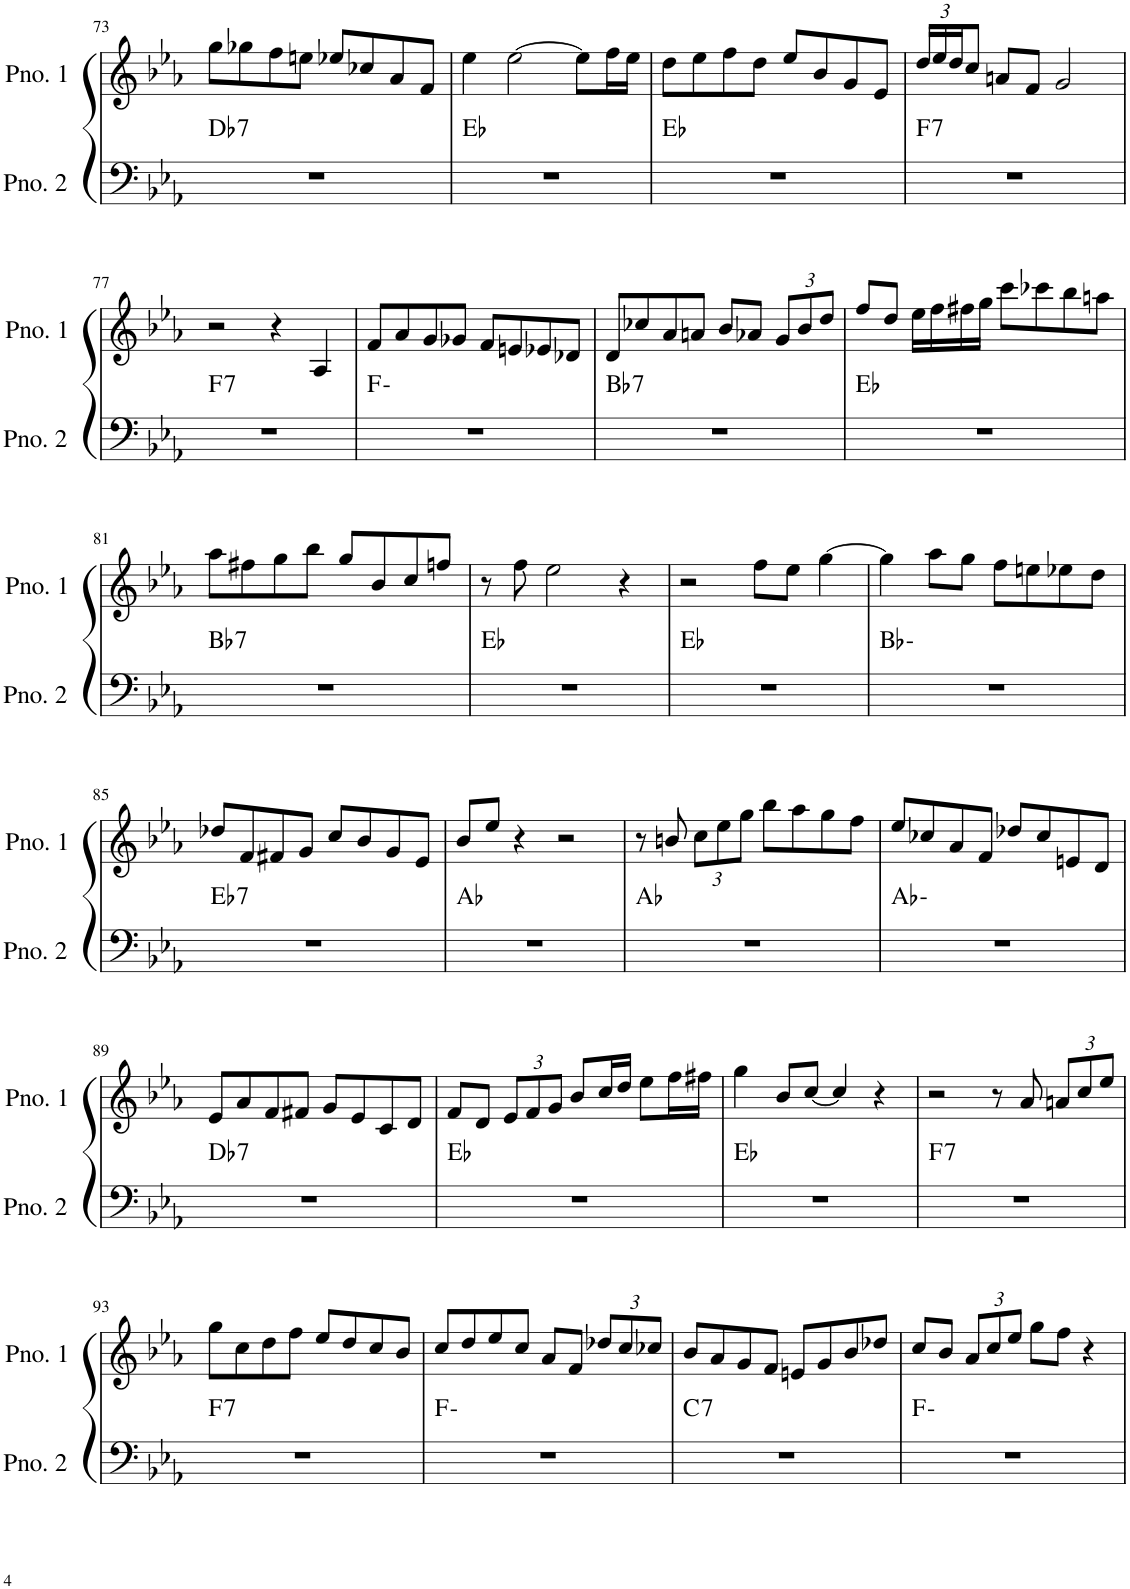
**kern	**harte	**kern
*part2	*part2	*part1
*staff2	*	*staff1
*I"ピアノ 2	*	*I"ピアノ 1
!!LO:PB:g=z
*clefF4	*	*clefG2
*k[b-e-a-]	*	*k[b-e-a-]
*M4/4	*	*M4/4
=73	=73	=73
!	!LO:H:kt=7	!
1r	Db:7	8gg\L
.	.	8gg-X\
.	.	8ff\
.	.	8een\J
.	.	8ee-X/L
.	.	8cc-X/
.	.	8a-/
.	.	8f/J
=74	=74	=74
1r	Eb:maj	4ee-\
.	.	[2ee-\
.	.	8ee-\L]
.	.	16ff\L
.	.	16ee-\JJ
=75	=75	=75
1r	Eb:maj	8dd\L
.	.	8ee-\
.	.	8ff\
.	.	8dd\J
.	.	8ee-/L
.	.	8b-/
.	.	8g/
.	.	8e-/J
=76	=76	=76
*	*	*Xbrackettup
!	!LO:H:kt=7	!
1r	F:7	24dd/LL
.	.	24ee-/
.	.	24dd/J
.	.	8cc/J
.	.	8an/L
.	.	8f/J
.	.	2g/
!!LO:LB:g=z
=77	=77	=77
!	!LO:H:kt=7	!
1r	F:7	2r
.	.	4r
.	.	4A-/
=78	=78	=78
1r	F:min	8f/L
.	.	8a-/
.	.	8g/
.	.	8g-X/J
.	.	8f/L
.	.	8en/
.	.	8e-X/
.	.	8d-X/J
=79	=79	=79
!	!LO:H:kt=7	!
1r	Bb:7	8d/L
.	.	8cc-X/
.	.	8a-/
.	.	8an/J
.	.	8b-/L
.	.	8a-X/J
.	.	12g/L
.	.	12b-/
.	.	12dd/J
=80	=80	=80
1r	Eb:maj	8ff/L
.	.	8dd/J
.	.	16ee-\LL
.	.	16ff\
.	.	16ff#X\
.	.	16gg\JJ
.	.	8ccc\L
.	.	8ccc-X\
.	.	8bb-\
.	.	8aan\J
!!LO:LB:g=z
=81	=81	=81
!	!LO:H:kt=7	!
1r	Bb:7	8aa-\L
.	.	8ff#X\
.	.	8gg\
.	.	8bb-\J
.	.	8gg/L
.	.	8b-/
.	.	8cc/
.	.	8ffn/J
=82	=82	=82
1r	Eb:maj	8r
.	.	8ff\
.	.	2ee-\
.	.	4r
=83	=83	=83
1r	Eb:maj	2r
.	.	8ff\L
.	.	8ee-\J
.	.	[4gg\
=84	=84	=84
1r	Bb:min	4gg\]
.	.	8aa-\L
.	.	8gg\J
.	.	8ff\L
.	.	8een\
.	.	8ee-X\
.	.	8dd\J
!!LO:LB:g=z
=85	=85	=85
!	!LO:H:kt=7	!
1r	Eb:7	8dd-X/L
.	.	8f/
.	.	8f#X/
.	.	8g/J
.	.	8cc/L
.	.	8b-/
.	.	8g/
.	.	8e-/J
=86	=86	=86
1r	Ab:maj	8b-/L
.	.	8ee-/J
.	.	4r
.	.	2r
=87	=87	=87
1r	Ab:maj	8r
.	.	8bn/
.	.	12cc\L
.	.	12ee-\
.	.	12gg\J
.	.	8bb-\L
.	.	8aa-\
.	.	8gg\
.	.	8ff\J
=88	=88	=88
1r	Ab:min	8ee-/L
.	.	8cc-X/
.	.	8a-/
.	.	8f/J
.	.	8dd-X/L
.	.	8cc-/
.	.	8en/
.	.	8d/J
!!LO:LB:g=z
=89	=89	=89
!	!LO:H:kt=7	!
1r	Db:7	8e-/L
.	.	8a-/
.	.	8f/
.	.	8f#X/J
.	.	8g/L
.	.	8e-/
.	.	8c/
.	.	8d/J
=90	=90	=90
1r	Eb:maj	8f/L
.	.	8d/J
.	.	12e-/L
.	.	12f/
.	.	12g/J
.	.	8b-/L
.	.	16cc/L
.	.	16dd/JJ
.	.	8ee-\L
.	.	16ff\L
.	.	16ff#X\JJ
=91	=91	=91
1r	Eb:maj	4gg\
.	.	8b-/L
.	.	[8cc/J
.	.	4cc/]
.	.	4r
=92	=92	=92
!	!LO:H:kt=7	!
1r	F:7	2r
.	.	8r
.	.	8a-/
.	.	12an/L
.	.	12cc/
.	.	12ee-/J
!!LO:LB:g=z
=93	=93	=93
!	!LO:H:kt=7	!
1r	F:7	8gg\L
.	.	8cc\
.	.	8dd\
.	.	8ff\J
.	.	8ee-/L
.	.	8dd/
.	.	8cc/
.	.	8b-/J
=94	=94	=94
1r	F:min	8cc/L
.	.	8dd/
.	.	8ee-/
.	.	8cc/J
.	.	8a-/L
.	.	8f/J
.	.	12dd-X/L
.	.	12cc/
.	.	12cc-X/J
=95	=95	=95
!	!LO:H:kt=7	!
1r	C:7	8b-/L
.	.	8a-/
.	.	8g/
.	.	8f/J
.	.	8en/L
.	.	8g/
.	.	8b-/
.	.	8dd-X/J
=96	=96	=96
1r	F:min	8cc/L
.	.	8b-/J
.	.	12a-/L
.	.	12cc/
.	.	12ee-/J
.	.	8gg\L
.	.	8ff\J
.	.	4r
=	=	=
*-	*-	*-
